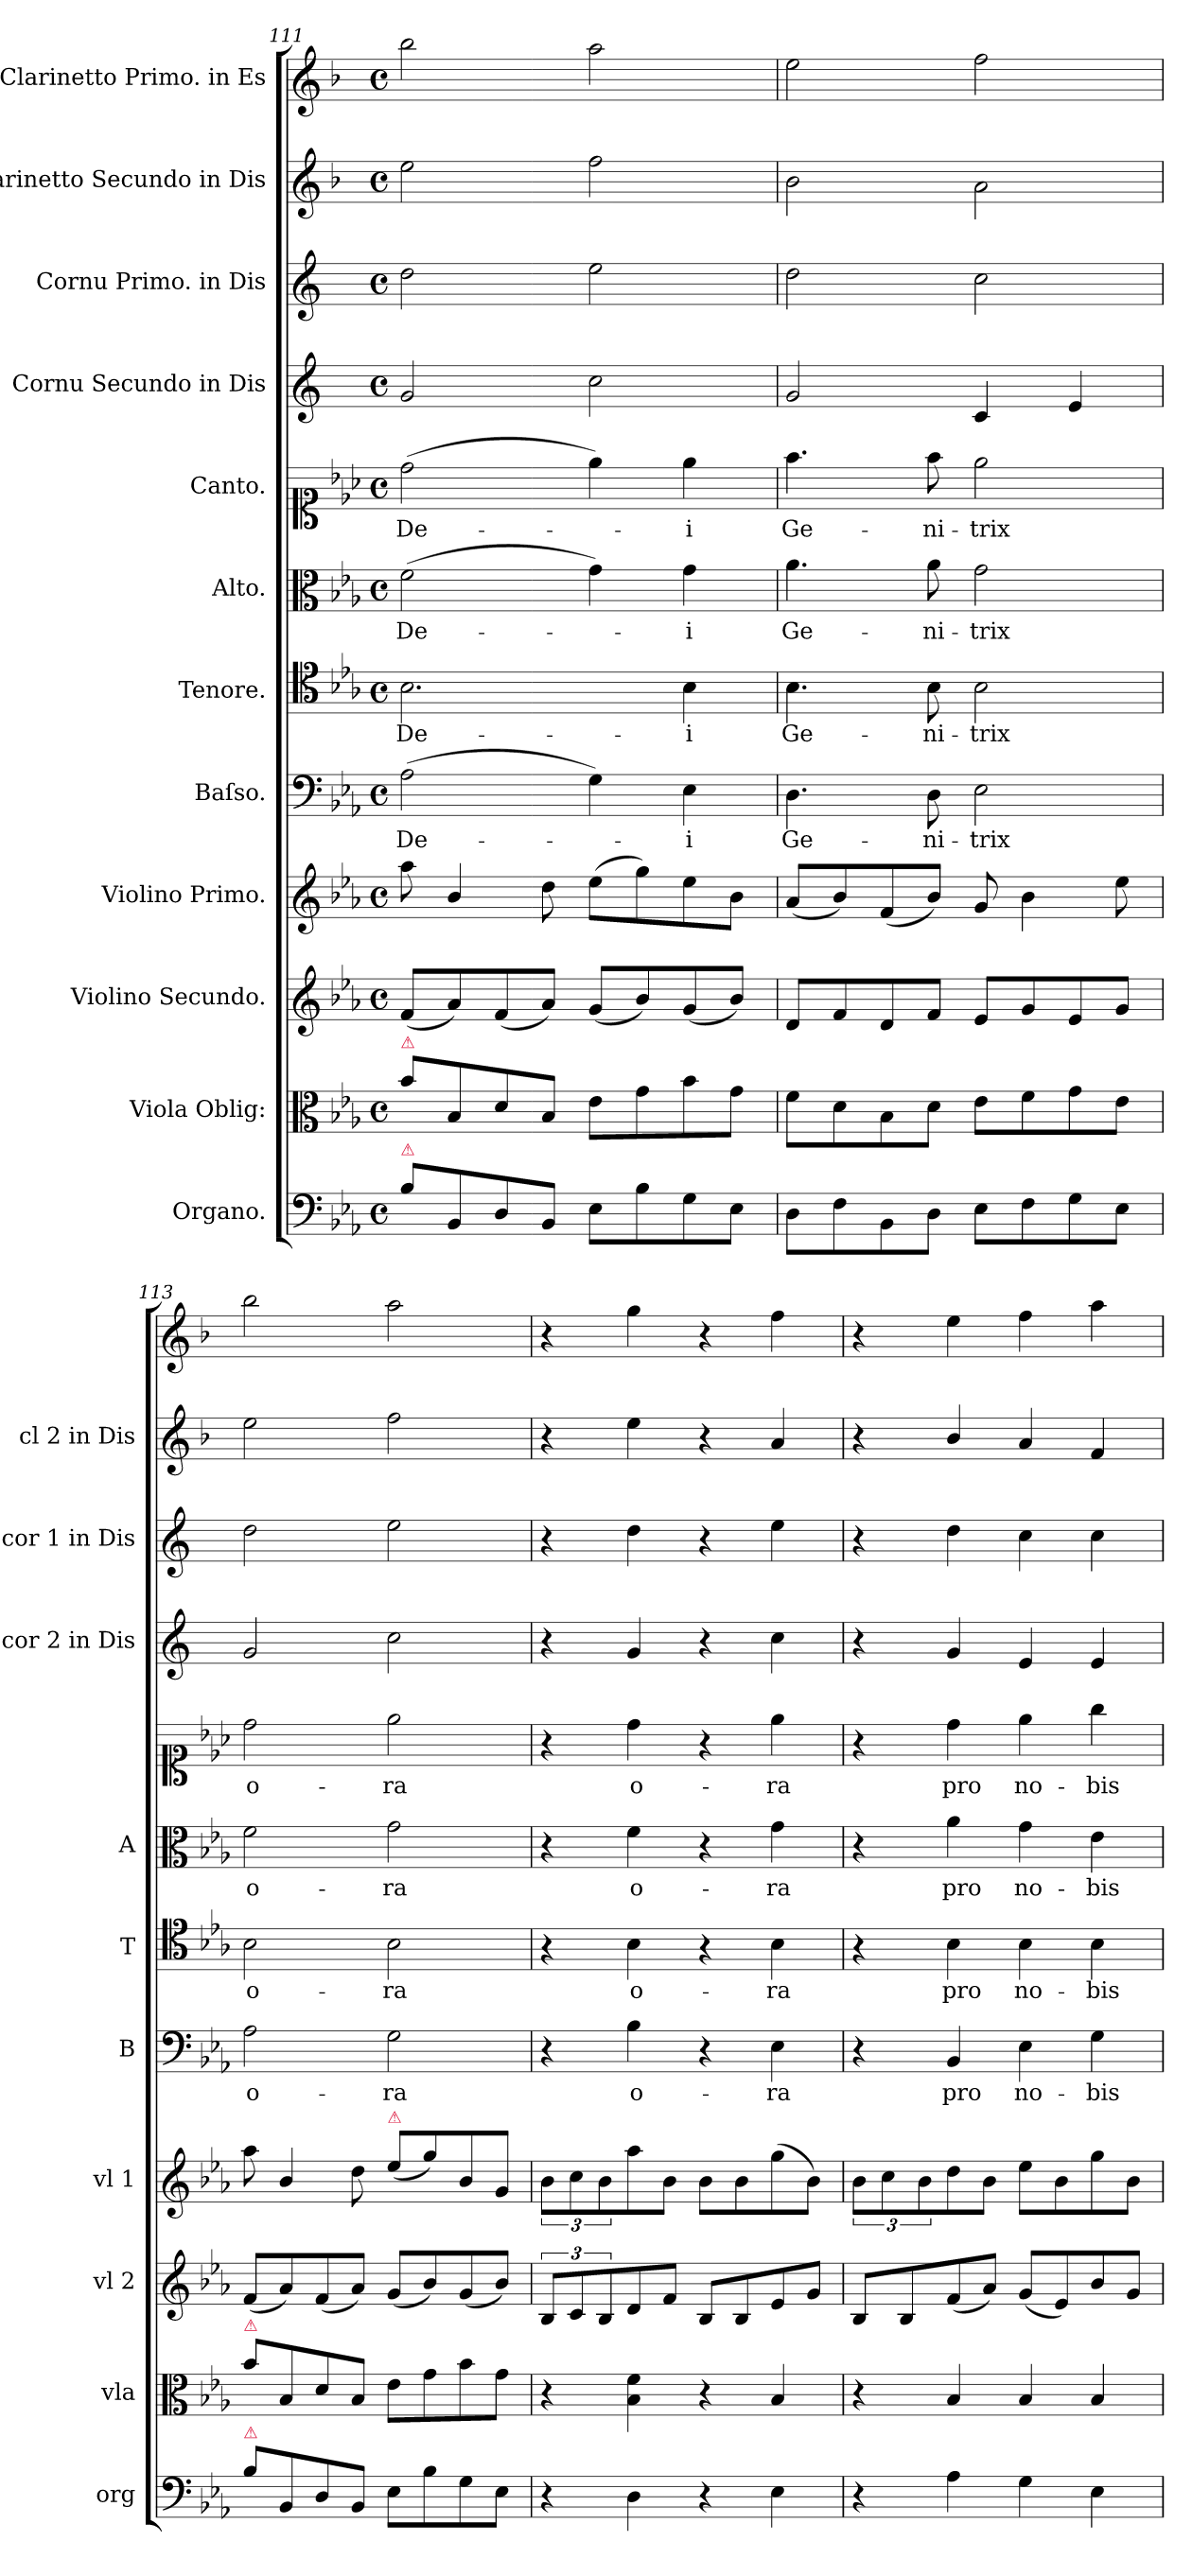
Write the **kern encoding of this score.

**kern	**kern	**kern	**kern	**kern	**text	**kern	**text	**kern	**text	**kern	**text	**kern	**kern	**kern	**kern
*part12	*part11	*part10	*part9	*part8	*part8	*part7	*part7	*part6	*part6	*part5	*part5	*part4	*part3	*part2	*part1
*staff12	*staff11	*staff10	*staff9	*staff8	*staff8	*staff7	*staff7	*staff6	*staff6	*staff5	*staff5	*staff4	*staff3	*staff2	*staff1
*I"Organo.	*I"Viola Oblig:	*I"Violino Secundo.	*I"Violino Primo.	*I"Baſso.	*	*I"Tenore.	*	*I"Alto.	*	*I"Canto.	*	*I"Cornu Secundo in Dis	*I"Cornu Primo. in Dis	*I"Clarinetto Secundo in Dis	*I"Clarinetto Primo. in Es
*I'org	*I'vla	*I'vl 2	*I'vl 1	*I'B	*	*I'T	*	*I'A	*	*	*	*I'cor 2 in Dis	*I'cor 1 in Dis	*I'cl 2 in Dis	*
*clefF4	*clefC3	*clefG2	*clefG2	*clefF4	*	*clefC4	*	*clefC3	*	*clefC1	*	*clefG2	*clefG2	*clefG2	*clefG2
*	*	*	*	*	*	*	*	*	*	*	*	*ITrd5c9	*ITrd5c9	*ITrd1c2	*ITrd1c2
*k[b-e-a-]	*k[b-e-a-]	*k[b-e-a-]	*k[b-e-a-]	*k[b-e-a-]	*	*k[b-e-a-]	*	*k[b-e-a-]	*	*k[b-e-a-]	*	*k[b-e-a-]	*k[b-e-a-]	*k[b-e-a-]	*k[b-e-a-]
*E-:	*E-:	*E-:	*E-:	*E-:	*	*E-:	*	*E-:	*	*E-:	*	*E-:	*E-:	*E-:	*E-:
*M4/4	*M4/4	*M4/4	*M4/4	*M4/4	*	*M4/4	*	*M4/4	*	*M4/4	*	*M4/4	*M4/4	*M4/4	*M4/4
*met(c)	*met(c)	*met(c)	*met(c)	*met(c)	*	*met(c)	*	*met(c)	*	*met(c)	*	*met(c)	*met(c)	*met(c)	*met(c)
=111	=111	=111	=111	=111	=111	=111	=111	=111	=111	=111	=111	=111	=111	=111	=111
!	!LO:TX:a:color=crimson:t=⚠	!	!	!	!	!	!	!	!	!	!	!	!	!	!
!LO:TX:a:color=crimson:t=⚠	!	!	!	!	!	!	!	!	!	!	!	!	!	!	!
8B-\L	8b-\L	(8f/L	8aa-\	(2A-\	De-	2.B-\	De-	(2f\	De-	(2dd\	De-	2B-/	2f\	2dd\	2aa-\
8BB-/	8B-/	8a-/)	4b-/	.	.	.	.	.	.	.	.	.	.	.	.
8D/	8d/	(8f/	.	.	.	.	.	.	.	.	.	.	.	.	.
8BB-/J	8B-/J	8a-/J)	8dd\	.	.	.	.	.	.	.	.	.	.	.	.
8E-\L	8e-\L	(8g/L	(8ee-\L	4G\)	.	.	.	4g\)	.	4ee-\)	.	2e-\	2g\	2ee-\	2gg\
8B-\	8g\	8b-/)	8gg\)	.	.	.	.	.	.	.	.	.	.	.	.
8G\	8b-\	(8g/	8ee-\	4E-\	-i	4B-\	-i	4g\	-i	4ee-\	-i	.	.	.	.
8E-\J	8g\J	8b-/J)	8b-\J	.	.	.	.	.	.	.	.	.	.	.	.
=112	=112	=112	=112	=112	=112	=112	=112	=112	=112	=112	=112	=112	=112	=112	=112
8D\L	8f\L	8d/L	(8a-/L	4.D\	Ge-	4.B-\	Ge-	4.a-\	Ge-	4.ff\	Ge-	2B-/	2f\	2a-\	2dd\
8F\	8d\	8f/	8b-/)	.	.	.	.	.	.	.	.	.	.	.	.
8BB-\	8B-\	8d/	(8f/	.	.	.	.	.	.	.	.	.	.	.	.
8D\J	8d\J	8f/J	8b-/J)	8D\	-ni-	8B-\	-ni-	8a-\	-ni-	8ff\	-ni-	.	.	.	.
8E-\L	8e-\L	8e-/L	8g/	2E-\	-trix	2B-\	-trix	2g\	-trix	2ee-\	-trix	4E-/	2e-\	2g\	2ee-\
8F\	8f\	8g/	4b-\	.	.	.	.	.	.	.	.	.	.	.	.
8G\	8g\	8e-/	.	.	.	.	.	.	.	.	.	4G/	.	.	.
8E-\J	8e-\J	8g/J	8ee-\	.	.	.	.	.	.	.	.	.	.	.	.
=113	=113	=113	=113	=113	=113	=113	=113	=113	=113	=113	=113	=113	=113	=113	=113
!	!LO:TX:a:color=crimson:t=⚠	!	!	!	!	!	!	!	!	!	!	!	!	!	!
!LO:TX:a:color=crimson:t=⚠	!	!	!	!	!	!	!	!	!	!	!	!	!	!	!
8B-\L	8b-\L	(8f/L	8aa-\	2A-\	o-	2B-\	o-	2f\	o-	2dd\	o-	2B-/	2f\	2dd\	2aa-\
8BB-/	8B-/	8a-/)	4b-/	.	.	.	.	.	.	.	.	.	.	.	.
8D/	8d/	(8f/	.	.	.	.	.	.	.	.	.	.	.	.	.
8BB-/J	8B-/J	8a-/J)	8dd\	.	.	.	.	.	.	.	.	.	.	.	.
!	!	!	!LO:TX:a:color=crimson:t=⚠	!	!	!	!	!	!	!	!	!	!	!	!
8E-\L	8e-\L	(8g/L	(8ee-\L	2G\	-ra	2B-\	-ra	2g\	-ra	2ee-\	-ra	2e-\	2g\	2ee-\	2gg\
8B-\	8g\	8b-/)	8gg\)	.	.	.	.	.	.	.	.	.	.	.	.
8G\	8b-\	(8g/	8b-/	.	.	.	.	.	.	.	.	.	.	.	.
8E-\J	8g\J	8b-/J)	8g/J	.	.	.	.	.	.	.	.	.	.	.	.
=114	=114	=114	=114	=114	=114	=114	=114	=114	=114	=114	=114	=114	=114	=114	=114
4r	4r	12B-/L	12b-\L	4r	.	4r	.	4r	.	4r	.	4r	4r	4r	4r
.	.	12c/	12cc\	.	.	.	.	.	.	.	.	.	.	.	.
.	.	12B-/	12b-\	.	.	.	.	.	.	.	.	.	.	.	.
4D\	4B-\ 4f\	8d/	8aa-\	4B-\	o-	4B-\	o-	4f\	o-	4dd\	o-	4B-/	4f\	4dd\	4ff\
.	.	8f/J	8b-\J	.	.	.	.	.	.	.	.	.	.	.	.
4r	4r	8B-/L	8b-\L	4r	.	4r	.	4r	.	4r	.	4r	4r	4r	4r
.	.	8B-/	8b-\	.	.	.	.	.	.	.	.	.	.	.	.
4E-\	4B-/	8e-/	(8gg\	4E-\	-ra	4B-\	-ra	4g\	-ra	4ee-\	-ra	4e-\	4g\	4g/	4ee-\
.	.	8g/J	8b-\J)	.	.	.	.	.	.	.	.	.	.	.	.
=115	=115	=115	=115	=115	=115	=115	=115	=115	=115	=115	=115	=115	=115	=115	=115
4r	4r	8B-/L	12b-\L	4r	.	4r	.	4r	.	4r	.	4r	4r	4r	4r
.	.	.	12cc\	.	.	.	.	.	.	.	.	.	.	.	.
.	.	8B-/	.	.	.	.	.	.	.	.	.	.	.	.	.
.	.	.	12b-\	.	.	.	.	.	.	.	.	.	.	.	.
4A-\	4B-/	(8f/	8dd\	4BB-/	pro	4B-\	pro	4a-\	pro	4dd\	pro	4B-/	4f\	4a-/	4dd\
.	.	8a-/J)	8b-\J	.	.	.	.	.	.	.	.	.	.	.	.
4G\	4B-/	(8g/L	8ee-\L	4E-\	no-	4B-\	no-	4g\	no-	4ee-\	no-	4G/	4e-\	4g/	4ee-\
.	.	8e-/)	8b-\	.	.	.	.	.	.	.	.	.	.	.	.
4E-\	4B-/	8b-/	8gg\	4G\	-bis	4B-\	-bis	4e-\	-bis	4gg\	-bis	4G/	4e-\	4e-/	4gg\
.	.	8g/J	8b-\J	.	.	.	.	.	.	.	.	.	.	.	.
=	=	=	=	=	=	=	=	=	=	=	=	=	=	=	=
*-	*-	*-	*-	*-	*-	*-	*-	*-	*-	*-	*-	*-	*-	*-	*-
